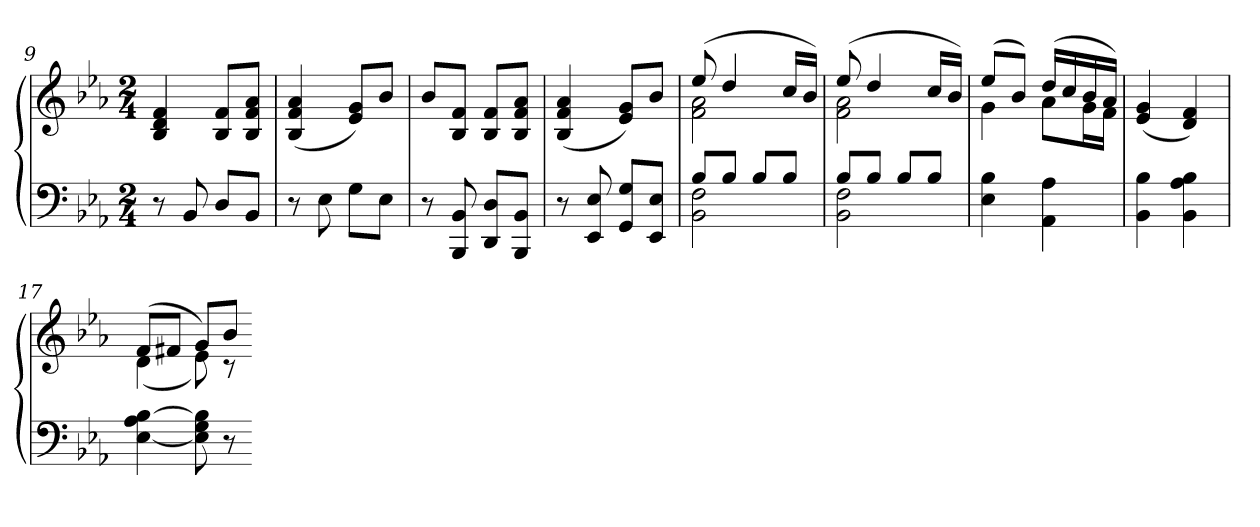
**kern	**kern
*part1	*part1
*staff2	*staff1
*clefF4	*clefG2
*k[b-e-a-]	*k[b-e-a-]
*E-:	*E-:
*M2/4	*M2/4
=9	=9
8r	4B- 4d 4f
8BB-	.
8DL	8B- 8fL
8BB-J	8B- 8f 8a-J
=10	=10
8r	(4B- 4f 4a-
8E-	.
8GL	8e- 8gL)
8E-J	8b-J
=11	=11
8r	8b-L
8BBB- 8BB-	8B- 8fJ
8DD 8DL	8B- 8fL
8BBB- 8BB-J	8B- 8f 8a-J
=12	=12
8r	(4B- 4f 4a-
8EE- 8E-	.
8GG 8GL	8e- 8gL)
8EE- 8E-J	8b-J
=13	=13
*^	*^
8B-L	2BB- 2F	(8ee-	2f 2a-
8B-J	.	4dd	.
8B-L	.	.	.
8B-J	.	16ccLL	.
.	.	16b-JJ)	.
=14	=14	=14	=14
8B-L	2BB- 2F	(8ee-	2f 2a-
8B-J	.	4dd	.
8B-L	.	.	.
8B-J	.	16ccLL	.
.	.	16b-JJ)	.
*v	*v	*	*
=15	=15	=15
4E- 4B-	(8ee-L	4g
.	8b-J)	.
4AA- 4A-	(16ddLL	8a-L
.	16cc	.
.	16b-	16gL
.	16a-JJ)	16fJJ
*	*v	*v
=16	=16
4BB- 4B-	(4e- 4g
4BB- 4A- 4B-	4d 4f)
=17	=17
*	*^
[4E- 4A- [4B-	(8fL	(4d
.	8f#XJ	.
8E-] 8G 8B-]	8gL)	8e-)
8r	8b-J	8r
*	*v	*v
=-	=-
*-	*-
